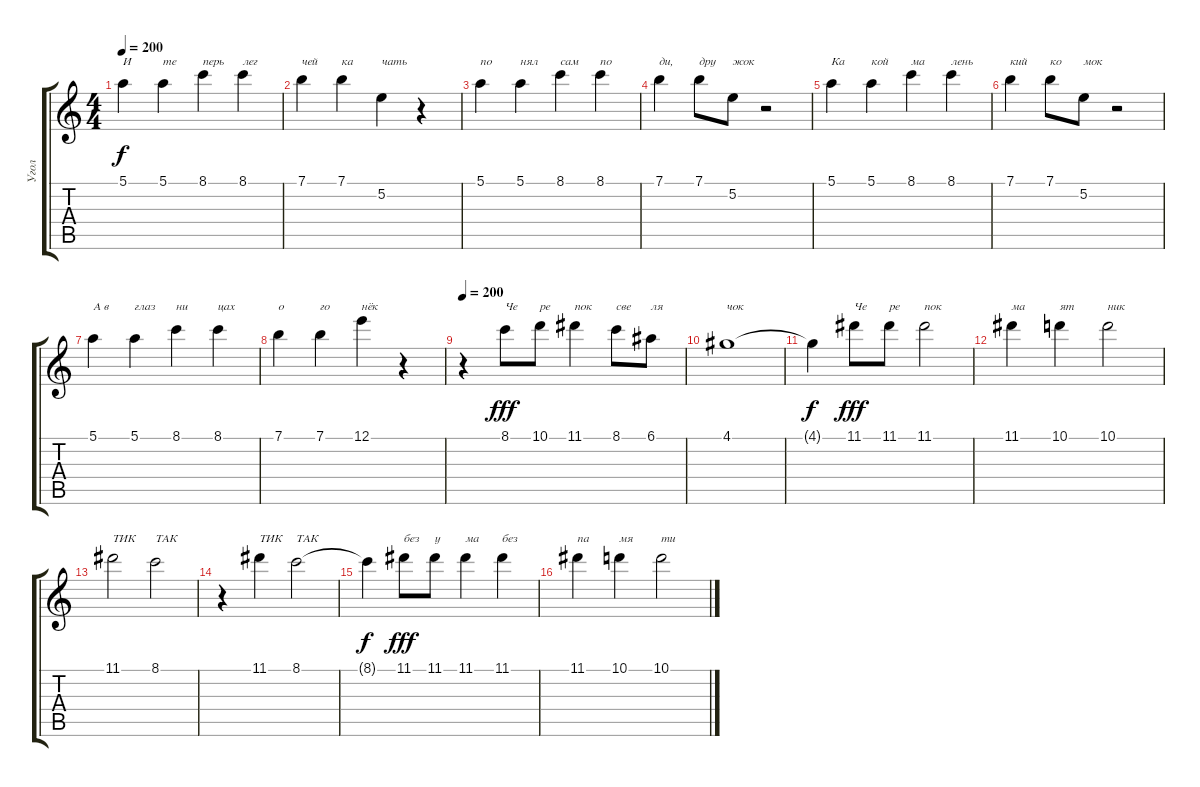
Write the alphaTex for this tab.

\track ("Угол" "Угол") {instrument electricguitarmuted}
\staff {score tabs}
\tuning (E4 B3 G3 D3 A2 E2) {hide}
\ts (4 4)
\tempo 200
\clef g2
\ks c
5.1.4{txt "И" dy f} 5.1.4{txt "те"} 8.1.4{txt "перь"} 8.1.4{txt "лег"} |
7.1.4{txt "чей"} 7.1.4{txt "ка"} 5.2.4{txt "чать"} r.4 |
5.1.4{txt "по"} 5.1.4{txt "нял"} 8.1.4{txt "сам"} 8.1.4{txt "по"} |
7.1.4{txt "ди,"} 7.1.8{txt "дру"} 5.2.8{txt "жок"} r.2 |
5.1.4{txt "Ка"} 5.1.4{txt "кой"} 8.1.4{txt "ма"} 8.1.4{txt "лень"} |
7.1.4{txt "кий"} 7.1.8{txt "ко"} 5.2.8{txt "мок"} r.2 |
5.1.4{txt "А в"} 5.1.4{txt "глаз"} 8.1.4{txt "ни"} 8.1.4{txt "цах"} |
7.1.4{txt "о"} 7.1.4{txt "го"} 12.1.4{txt "нёк"} r.4 |
\tempo 200
r.4 8.1.8{txt "Че" dy fff} 10.1.8{txt "ре"} 11.1.4{txt "пок"} 8.1.8{txt "све"} 6.1.8{txt "ля"} |
4.1.1{txt "чок"} |
4.1{t}.4{dy f} 11.1.8{txt "Че" dy fff} 11.1.8{txt "ре"} 11.1.2{txt "пок"} |
11.1.4{txt "ма"} 10.1.4{txt "ят"} 10.1.2{txt "ник"} |
11.1.2{txt "ТИК"} 8.1.2{txt "ТАК"} |
r.4 11.1.4{txt "ТИК"} 8.1.2{txt "ТАК"} |
8.1{t}.4{dy f} 11.1.8{txt "без" dy fff} 11.1.8{txt "у"} 11.1.4{txt "ма"} 11.1.4{txt "без"} |
11.1.4{txt "па"} 10.1.4{txt "мя"} 10.1.2{txt "ти"}
